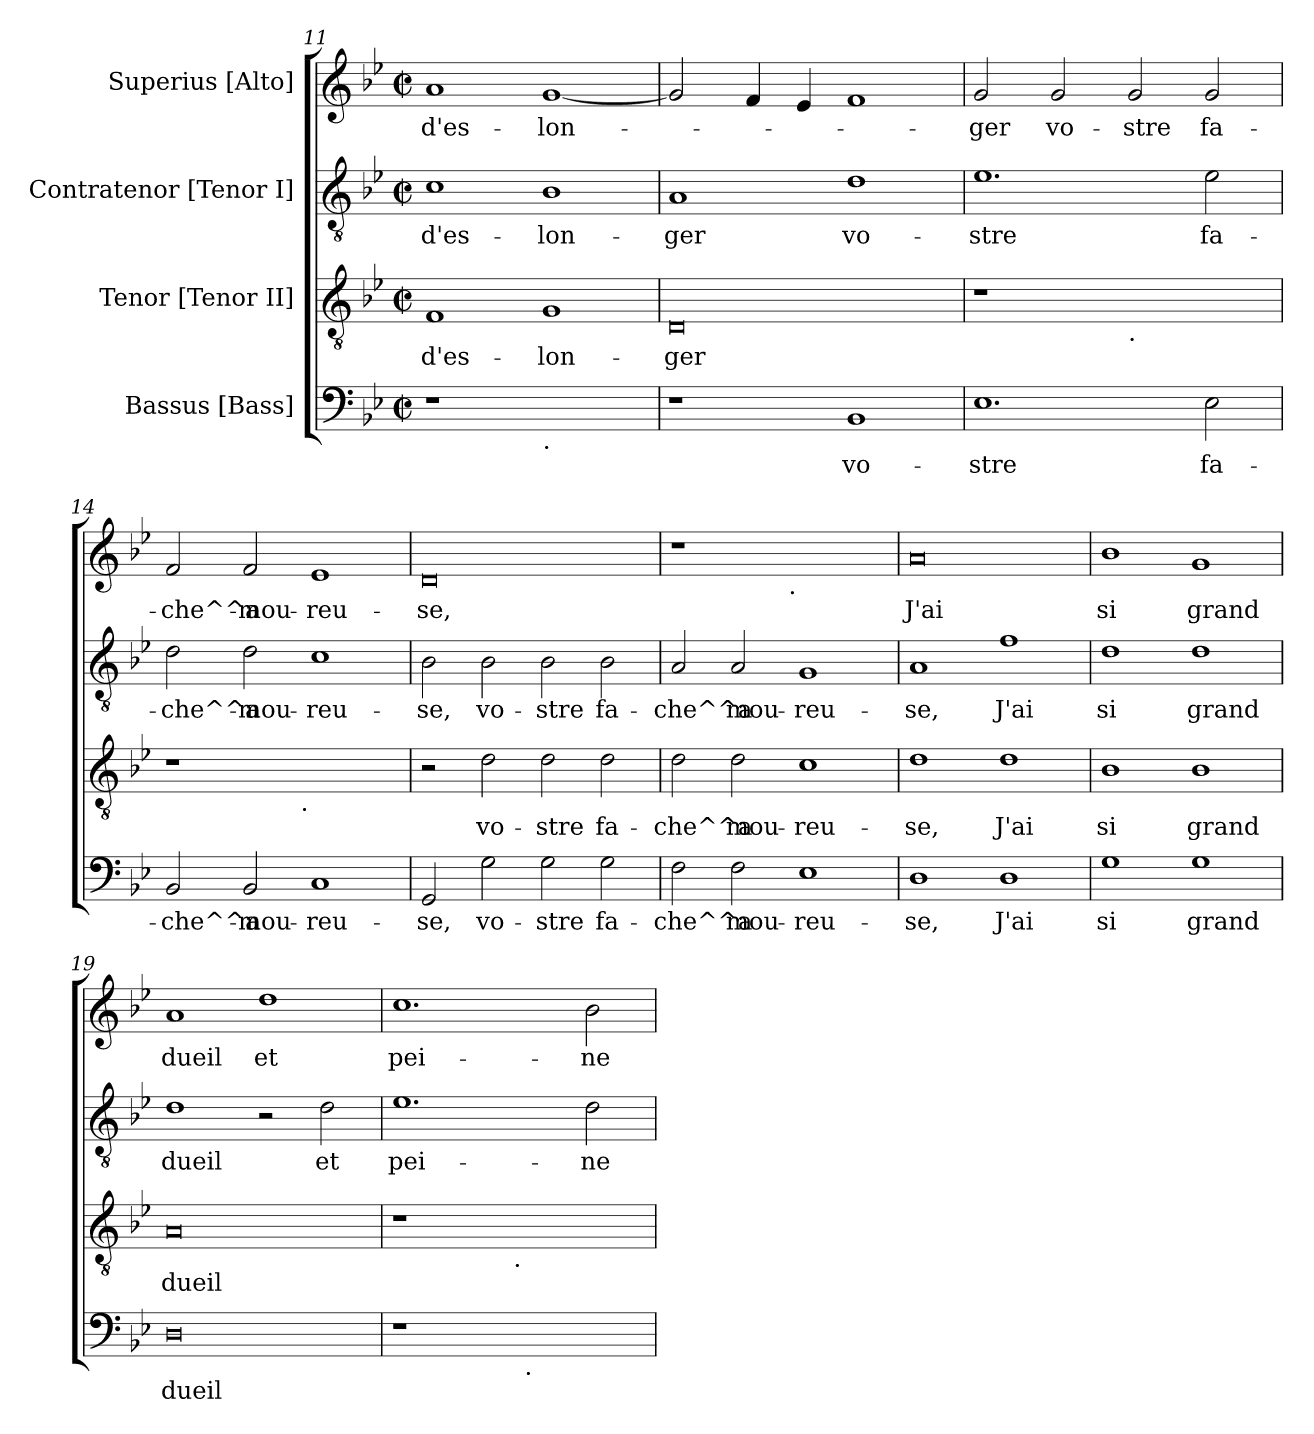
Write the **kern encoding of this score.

**kern	**text	**kern	**text	**kern	**text	**kern	**text
*part4	*part4	*part3	*part3	*part2	*part2	*part1	*part1
*staff4	*staff4	*staff3	*staff3	*staff2	*staff2	*staff1	*staff1
*I"Bassus [Bass]	*	*I"Tenor [Tenor II]	*	*I"Contratenor [Tenor I]	*	*I"Superius [Alto]	*
*clefF4	*	*clefGv2	*	*clefGv2	*	*clefG2	*
*k[b-e-]	*	*k[b-e-]	*	*k[b-e-]	*	*k[b-e-]	*
*B-:	*	*B-:	*	*B-:	*	*B-:	*
*M2/2	*	*M2/2	*	*M2/2	*	*M2/2	*
*met(c|)	*	*met(c|)	*	*met(c|)	*	*met(c|)	*
=11	=11	=11	=11	=11	=11	=11	=11
!	!	!	!LO:LY:b	!	!LO:LY:b	!	!LO:LY:b
1r	.	1F	d'es-	1c	d'es-	1a	d'es-
!LO:TX:b:t=.	!	!	!	!	!	!	!
!	!	!	!LO:LY:b	!	!LO:LY:b	!	!LO:LY:b
1ryy	.	1G	-lon-	1B-	-lon-	[<1g	-lon-
=12	=12	=12	=12	=12	=12	=12	=12
!	!	!	!LO:LY:b	!	!LO:LY:b	!	!
1r	.	0D	-ger	1A	-ger	2g/]	.
.	.	.	.	.	.	4f/	.
.	.	.	.	.	.	4e-/	.
!	!LO:LY:b	!	!	!	!LO:LY:b	!	!
1BB-	vo-	.	.	1d	vo-	1f	.
=13	=13	=13	=13	=13	=13	=13	=13
!	!LO:LY:b	!	!	!	!LO:LY:b	!	!LO:LY:b
1.E-	-stre	1r	.	1.e-	-stre	2g/	-ger
!	!	!	!	!	!	!	!LO:LY:b
.	.	.	.	.	.	2g/	vo-
!	!	!LO:TX:b:t=.	!	!	!	!	!
!	!	!	!	!	!	!	!LO:LY:b
.	.	1ryy	.	.	.	2g/	-stre
!	!LO:LY:b	!	!	!	!LO:LY:b	!	!LO:LY:b
2E-\	fa-	.	.	2e-\	fa-	2g/	fa-
=14	=14	=14	=14	=14	=14	=14	=14
!	!LO:LY:b	!	!	!	!LO:LY:b	!	!LO:LY:b
*	*	*^	*	*	*	*	*
2BB-/	-che^^a-	1r	2ryy	.	2d\	-che^^a-	2f/	-che^^a-
!	!LO:LY:b	!	!	!	!	!LO:LY:b	!	!LO:LY:b
2BB-/	-mou-	.	4...ryy	.	2d\	-mou-	2f/	-mou-
!	!	!	!LO:TX:b:t=.	!	!	!	!	!
.	.	.	1ryy	.	.	.	.	.
!	!LO:LY:b	!	!	!	!	!LO:LY:b	!	!LO:LY:b
1C	-reu-	1ryy	.	.	1c	-reu-	1e-	-reu-
.	.	.	32ryy	.	.	.	.	.
!!LO:PB:g=z
=15	=15	=15	=15	=15	=15	=15	=15	=15
!	!LO:LY:b	!	!	!	!	!LO:LY:b	!	!LO:LY:b
*	*	*v	*v	*	*	*	*	*
2GG/	-se,	2r	.	2B-\	-se,	0d	-se,
!	!LO:LY:b	!	!LO:LY:b	!	!LO:LY:b	!	!
2G\	vo-	2d\	vo-	2B-\	vo-	.	.
!	!LO:LY:b	!	!LO:LY:b	!	!LO:LY:b	!	!
2G\	-stre	2d\	-stre	2B-\	-stre	.	.
!	!LO:LY:b	!	!LO:LY:b	!	!LO:LY:b	!	!
2G\	fa-	2d\	fa-	2B-\	fa-	.	.
=16	=16	=16	=16	=16	=16	=16	=16
!	!LO:LY:b	!	!LO:LY:b	!	!LO:LY:b	!	!
*	*	*	*	*	*	*^	*
2F\	-che^^a	2d\	-che^^a	2A/	-che^^a	1r	2ryy	.
!	!LO:LY:b	!	!LO:LY:b	!	!LO:LY:b	!	!	!
2F\	mou-	2d\	mou-	2A/	mou-	.	4...ryy	.
!	!	!	!	!	!	!	!LO:TX:b:t=.	!
.	.	.	.	.	.	.	1ryy	.
!	!LO:LY:b	!	!LO:LY:b	!	!LO:LY:b	!	!	!
1E-	-reu-	1c	-reu-	1G	-reu-	1ryy	.	.
.	.	.	.	.	.	.	32ryy	.
=17	=17	=17	=17	=17	=17	=17	=17	=17
!	!LO:LY:b	!	!LO:LY:b	!	!LO:LY:b	!	!	!LO:LY:b
*	*	*	*	*	*	*v	*v	*
1D	-se,	1d	-se,	1A	-se,	0a	J'ai
!	!LO:LY:b	!	!LO:LY:b	!	!LO:LY:b	!	!
1D	J'ai	1d	J'ai	1f	J'ai	.	.
=18	=18	=18	=18	=18	=18	=18	=18
!	!LO:LY:b	!	!LO:LY:b	!	!LO:LY:b	!	!LO:LY:b
1G	si	1B-	si	1d	si	1b-	si
!	!LO:LY:b	!	!LO:LY:b	!	!LO:LY:b	!	!LO:LY:b
1G	grand	1B-	grand	1d	grand	1g	grand
=19	=19	=19	=19	=19	=19	=19	=19
!	!LO:LY:b	!	!LO:LY:b	!	!LO:LY:b	!	!LO:LY:b
0D	dueil	0A	dueil	1d	dueil	1a	dueil
!	!	!	!	!	!	!	!LO:LY:b
.	.	.	.	2r	.	1dd	et
!	!	!	!	!	!LO:LY:b	!	!
.	.	.	.	2d\	et	.	.
=20	=20	=20	=20	=20	=20	=20	=20
!	!	!	!	!	!LO:LY:b	!	!LO:LY:b
*	*	*^	*	*	*	*	*
1r	.	1r	2ryy	.	1.e-	pei-	1.cc	pei-
.	.	.	4...ryy	.	.	.	.	.
!	!	!	!LO:TX:b:t=.	!	!	!	!	!
.	.	.	1ryy	.	.	.	.	.
!LO:TX:b:t=.	!	!	!	!	!	!	!	!
1ryy	.	1ryy	.	.	.	.	.	.
!	!	!	!	!	!	!LO:LY:b	!	!LO:LY:b
.	.	.	.	.	2d\	-ne	2b-\	-ne
.	.	.	32ryy	.	.	.	.	.
*	*	*v	*v	*	*	*	*	*
=	=	=	=	=	=	=	=
*-	*-	*-	*-	*-	*-	*-	*-
